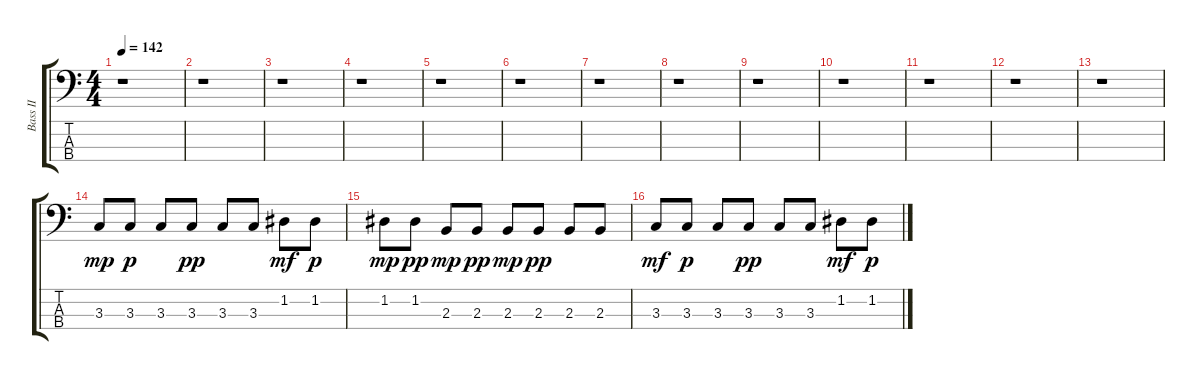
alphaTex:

\track ("Bass II" "Bass II") {instrument electricguitarclean}
\staff {score tabs}
\tuning (G2 D2 A1 E1) {hide}
\ts (4 4)
\tempo 142
\clef f4
\ks c
r.1{dy mp} |
r.1 |
r.1 |
r.1 |
r.1 |
r.1 |
r.1 |
r.1 |
r.1 |
r.1 |
r.1 |
r.1 |
r.1 |
3.3.8 3.3.8{dy p} 3.3.8 3.3.8{dy pp} 3.3.8 3.3.8 1.2.8{dy mf} 1.2.8{dy p} |
1.2.8{dy mp} 1.2.8{dy pp} 2.3.8{dy mp} 2.3.8{dy pp} 2.3.8{dy mp} 2.3.8{dy pp} 2.3.8 2.3.8 |
3.3.8{dy mf} 3.3.8{dy p} 3.3.8 3.3.8{dy pp} 3.3.8 3.3.8 1.2.8{dy mf} 1.2.8{dy p}
